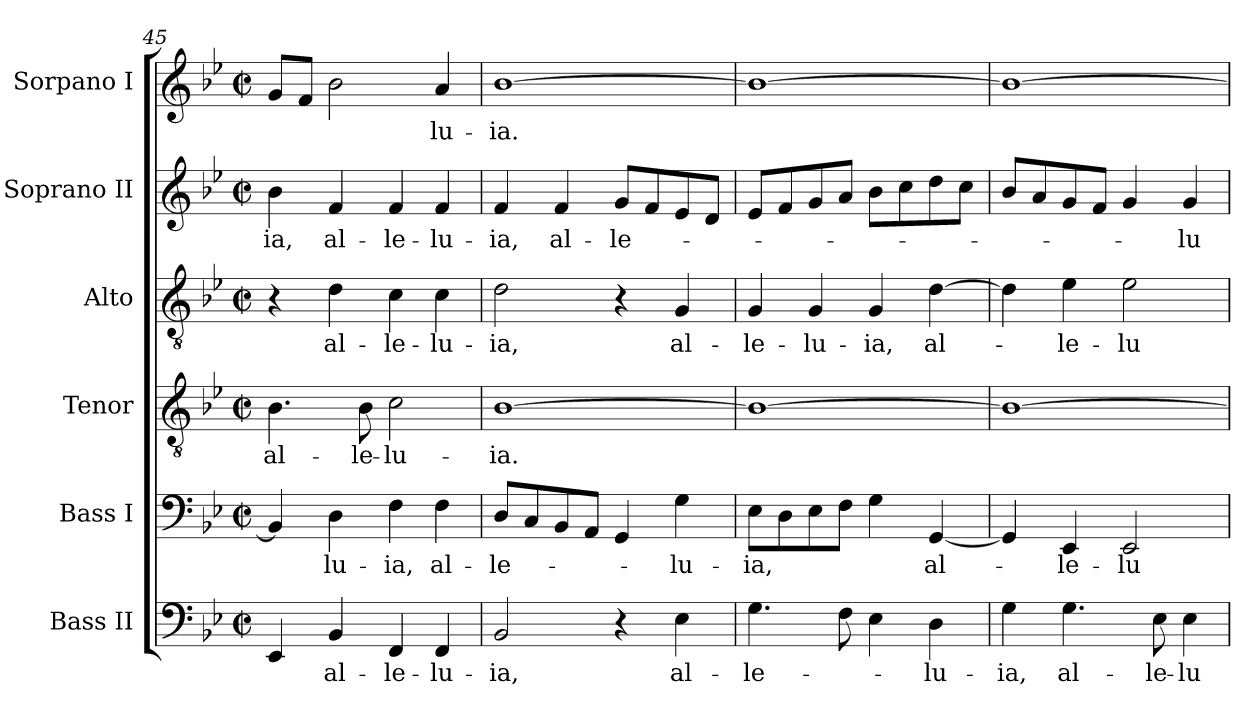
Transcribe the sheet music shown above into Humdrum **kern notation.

**kern	**text	**kern	**text	**kern	**text	**kern	**text	**kern	**text	**kern	**text
*part6	*part6	*part5	*part5	*part4	*part4	*part3	*part3	*part2	*part2	*part1	*part1
*staff6	*staff6	*staff5	*staff5	*staff4	*staff4	*staff3	*staff3	*staff2	*staff2	*staff1	*staff1
*I"Bass II	*	*I"Bass I	*	*I"Tenor	*	*I"Alto	*	*I"Soprano II	*	*I"Sorpano I	*
!!LO:LB:g=z
*clefF4	*	*clefF4	*	*clefGv2	*	*clefGv2	*	*clefG2	*	*clefG2	*
*	*	*	*	*ITrd7c12	*	*	*	*	*	*	*
*k[b-e-]	*	*k[b-e-]	*	*k[b-e-]	*	*k[b-e-]	*	*k[b-e-]	*	*k[b-e-]	*
*B-:	*	*B-:	*	*B-:	*	*B-:	*	*B-:	*	*B-:	*
*M2/2	*	*M2/2	*	*M2/2	*	*M2/2	*	*M2/2	*	*M2/2	*
*met(c|)	*	*met(c|)	*	*met(c|)	*	*met(c|)	*	*met(c|)	*	*met(c|)	*
=45	=45	=45	=45	=45	=45	=45	=45	=45	=45	=45	=45
!	!	!	!	!	!LO:LY:b:color=#000000	!	!	!	!	!	!
!	!	!	!	!	!	!	!	!	!LO:LY:b:color=#000000	!	!
4EE-i/	.	4BB-i/]	.	4.BB-i\	al-	4r	.	4b-i\	-ia,	8gi/L	.
.	.	.	.	.	.	.	.	.	.	8fi/J	.
!	!LO:LY:b:color=#000000	!	!	!	!	!	!	!	!	!	!
!	!	!	!LO:LY:b:color=#000000	!	!	!	!	!	!	!	!
!	!	!	!	!	!	!	!LO:LY:b:color=#000000	!	!	!	!
!	!	!	!	!	!	!	!	!	!LO:LY:b:color=#000000	!	!
4BB-i/	al-	4Di\	-lu-	.	.	4di\	al-	4fi/	al-	2b-i\	.
!	!	!	!	!	!LO:LY:b:color=#000000	!	!	!	!	!	!
.	.	.	.	8BB-i\	-le-	.	.	.	.	.	.
!	!LO:LY:b:color=#000000	!	!	!	!	!	!	!	!	!	!
!	!	!	!LO:LY:b:color=#000000	!	!	!	!	!	!	!	!
!	!	!	!	!	!LO:LY:b:color=#000000	!	!	!	!	!	!
!	!	!	!	!	!	!	!LO:LY:b:color=#000000	!	!	!	!
!	!	!	!	!	!	!	!	!	!LO:LY:b:color=#000000	!	!
4FFi/	-le-	4Fi\	-ia,	2Ci\	-lu-	4ci\	-le-	4fi/	-le-	.	.
!	!LO:LY:b:color=#000000	!	!	!	!	!	!	!	!	!	!
!	!	!	!LO:LY:b:color=#000000	!	!	!	!	!	!	!	!
!	!	!	!	!	!	!	!LO:LY:b:color=#000000	!	!	!	!
!	!	!	!	!	!	!	!	!	!LO:LY:b:color=#000000	!	!
!	!	!	!	!	!	!	!	!	!	!	!LO:LY:b:color=#000000
4FFi/	-lu-	4Fi\	al-	.	.	4ci\	-lu-	4fi/	-lu-	4ai/	-lu-
=46	=46	=46	=46	=46	=46	=46	=46	=46	=46	=46	=46
!	!LO:LY:b:color=#000000	!	!	!	!	!	!	!	!	!	!
!	!	!	!LO:LY:b:color=#000000	!	!	!	!	!	!	!	!
!	!	!	!	!	!LO:LY:b:color=#000000	!	!	!	!	!	!
!	!	!	!	!	!	!	!LO:LY:b:color=#000000	!	!	!	!
!	!	!	!	!	!	!	!	!	!LO:LY:b:color=#000000	!	!
!	!	!	!	!	!	!	!	!	!	!	!LO:LY:b:color=#000000
2BB-i/	-ia,	8Di/L	-le-	[>1BB-i	-ia.	2di\	-ia,	4fi/	-ia,	[>1b-i	-ia.
.	.	8Ci/	.	.	.	.	.	.	.	.	.
!	!	!	!	!	!	!	!	!	!LO:LY:b:color=#000000	!	!
.	.	8BB-i/	.	.	.	.	.	4fi/	al-	.	.
.	.	8AAi/J	.	.	.	.	.	.	.	.	.
!	!	!	!	!	!	!	!	!	!LO:LY:b:color=#000000	!	!
4r	.	4GGi/	.	.	.	4r	.	8gi/L	-le-	.	.
.	.	.	.	.	.	.	.	8fi/	.	.	.
!	!LO:LY:b:color=#000000	!	!	!	!	!	!	!	!	!	!
!	!	!	!LO:LY:b:color=#000000	!	!	!	!	!	!	!	!
!	!	!	!	!	!	!	!LO:LY:b:color=#000000	!	!	!	!
4E-i\	al-	4Gi\	-lu-	.	.	4Gi/	al-	8e-i/	.	.	.
.	.	.	.	.	.	.	.	8di/J	.	.	.
=47	=47	=47	=47	=47	=47	=47	=47	=47	=47	=47	=47
!	!LO:LY:b:color=#000000	!	!	!	!	!	!	!	!	!	!
!	!	!	!LO:LY:b:color=#000000	!	!	!	!	!	!	!	!
!	!	!	!	!	!	!	!LO:LY:b:color=#000000	!	!	!	!
4.Gi\	-le-	8E-i\L	-ia,	1BB-i_>	.	4Gi/	-le-	8e-i/L	.	1b-i_>	.
.	.	8Di\	.	.	.	.	.	8fi/	.	.	.
!	!	!	!	!	!	!	!LO:LY:b:color=#000000	!	!	!	!
.	.	8E-i\	.	.	.	4Gi/	-lu-	8gi/	.	.	.
8Fi\	.	8Fi\J	.	.	.	.	.	8ai/J	.	.	.
!	!	!	!	!	!	!	!LO:LY:b:color=#000000	!	!	!	!
4E-i\	.	4Gi\	.	.	.	4Gi/	-ia,	8b-i\L	.	.	.
.	.	.	.	.	.	.	.	8cci\	.	.	.
!	!LO:LY:b:color=#000000	!	!	!	!	!	!	!	!	!	!
!	!	!	!LO:LY:b:color=#000000	!	!	!	!	!	!	!	!
!	!	!	!	!	!	!	!LO:LY:b:color=#000000	!	!	!	!
4Di\	-lu-	[<4GGi/	al-	.	.	[>4di\	al-	8ddi\	.	.	.
.	.	.	.	.	.	.	.	8cci\J	.	.	.
=48	=48	=48	=48	=48	=48	=48	=48	=48	=48	=48	=48
!	!LO:LY:b:color=#000000	!	!	!	!	!	!	!	!	!	!
4Gi\	-ia,	4GGi/]	.	1BB-i_>	.	4di\]	.	8b-i/L	.	1b-i_>	.
.	.	.	.	.	.	.	.	8ai/	.	.	.
!	!LO:LY:b:color=#000000	!	!	!	!	!	!	!	!	!	!
!	!	!	!LO:LY:b:color=#000000	!	!	!	!	!	!	!	!
!	!	!	!	!	!	!	!LO:LY:b:color=#000000	!	!	!	!
4.Gi\	al-	4EE-i/	-le-	.	.	4e-i\	-le-	8gi/	.	.	.
.	.	.	.	.	.	.	.	8fi/J	.	.	.
!	!	!	!LO:LY:b:color=#000000	!	!	!	!	!	!	!	!
!	!	!	!	!	!	!	!LO:LY:b:color=#000000	!	!	!	!
.	.	2EE-i/	-lu-	.	.	2e-i\	-lu-	4gi/	.	.	.
!	!LO:LY:b:color=#000000	!	!	!	!	!	!	!	!	!	!
8E-i\	-le-	.	.	.	.	.	.	.	.	.	.
!	!LO:LY:b:color=#000000	!	!	!	!	!	!	!	!	!	!
!	!	!	!	!	!	!	!	!	!LO:LY:b:color=#000000	!	!
4E-i\	-lu-	.	.	.	.	.	.	4gi/	-lu-	.	.
=	=	=	=	=	=	=	=	=	=	=	=
*-	*-	*-	*-	*-	*-	*-	*-	*-	*-	*-	*-
